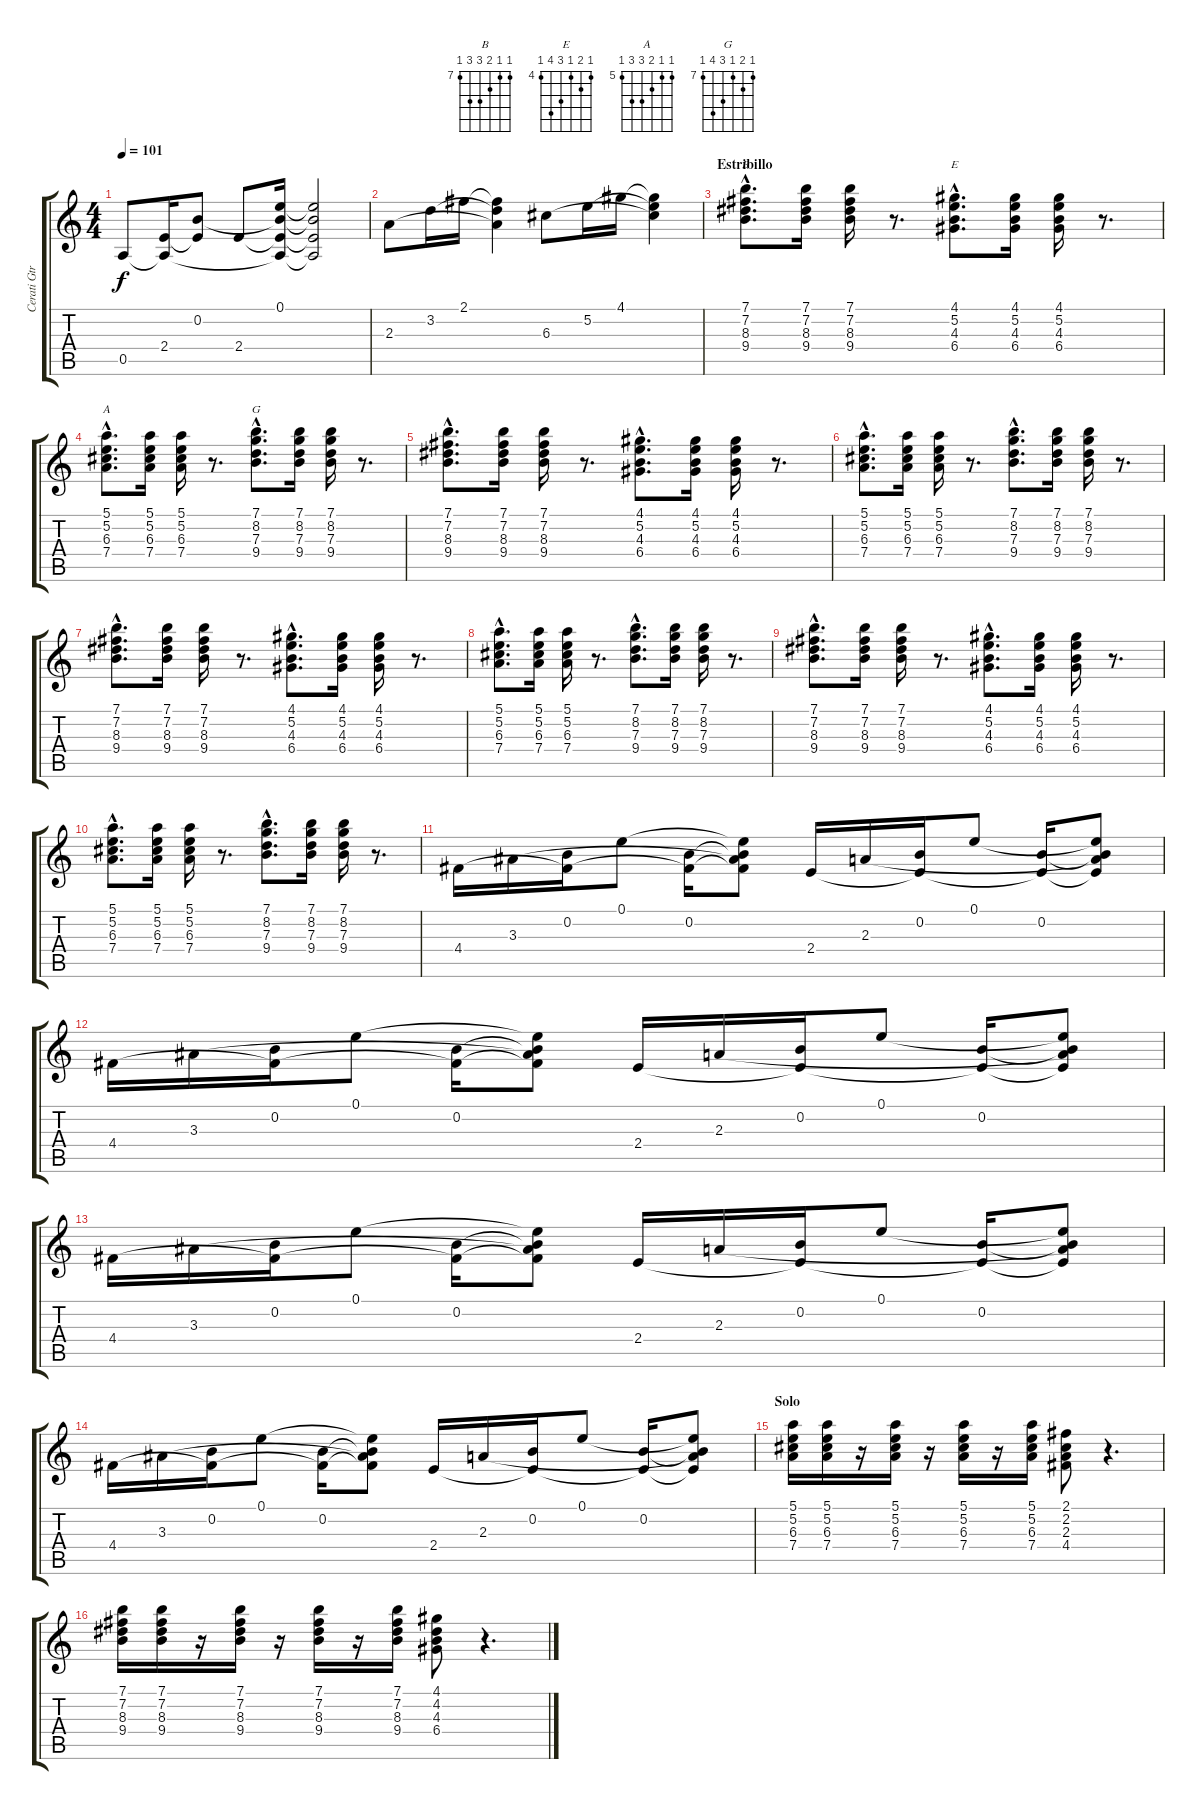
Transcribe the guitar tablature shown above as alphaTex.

\track ("Cerati Gtr Electrica" "Cerati Gtr") {instrument electricguitarclean}
\staff {score tabs}
\tuning (E4 B3 G3 D3 A2 E2) {hide}
\chord ("B" 7 7 8 9 9 7) {firstfret 7}
\chord ("E" 4 5 4 6 7 4) {firstfret 4}
\chord ("A" 5 5 6 7 7 5) {firstfret 5}
\chord ("G" 7 8 7 9 10 7) {firstfret 7}
\ts (4 4)
\tempo 101
\clef g2
\ks c
0.5.8{dy f} (2.4 0.5{t}).16 (0.2 2.4{t}).8 2.4.8 (0.1 0.2{t} 2.4{t} 0.5{t}).16 (0.1{t} 0.2{t} 2.4{t} 0.5{t}).2 |
2.3.8 3.2.16 2.1.16 (2.1{t} 3.2{t} 2.3{t}).4 6.3.8 5.2.16 4.1.16 (4.1{t} 5.2{t} 6.3{t}).4 |
\section ("" "Estribillo")
(7.1{hac} 7.2{hac} 8.3{hac} 9.4{hac}).8{d ch "B"} (7.1 7.2 8.3 9.4).16 (7.1 7.2 8.3 9.4).16 r.8{d} (4.1{hac} 5.2{hac} 4.3{hac} 6.4{hac}).8{d ch "E"} (4.1 5.2 4.3 6.4).16 (4.1 5.2 4.3 6.4).16 r.8{d} |
(5.1{hac} 5.2{hac} 6.3{hac} 7.4{hac}).8{d ch "A"} (5.1 5.2 6.3 7.4).16 (5.1 5.2 6.3 7.4).16 r.8{d} (7.1{hac} 8.2{hac} 7.3{hac} 9.4{hac}).8{d ch "G"} (7.1 8.2 7.3 9.4).16 (7.1 8.2 7.3 9.4).16 r.8{d} |
(7.1{hac} 7.2{hac} 8.3{hac} 9.4{hac}).8{d} (7.1 7.2 8.3 9.4).16 (7.1 7.2 8.3 9.4).16 r.8{d} (4.1{hac} 5.2{hac} 4.3{hac} 6.4{hac}).8{d} (4.1 5.2 4.3 6.4).16 (4.1 5.2 4.3 6.4).16 r.8{d} |
(5.1{hac} 5.2{hac} 6.3{hac} 7.4{hac}).8{d} (5.1 5.2 6.3 7.4).16 (5.1 5.2 6.3 7.4).16 r.8{d} (7.1{hac} 8.2{hac} 7.3{hac} 9.4{hac}).8{d} (7.1 8.2 7.3 9.4).16 (7.1 8.2 7.3 9.4).16 r.8{d} |
(7.1{hac} 7.2{hac} 8.3{hac} 9.4{hac}).8{d} (7.1 7.2 8.3 9.4).16 (7.1 7.2 8.3 9.4).16 r.8{d} (4.1{hac} 5.2{hac} 4.3{hac} 6.4{hac}).8{d} (4.1 5.2 4.3 6.4).16 (4.1 5.2 4.3 6.4).16 r.8{d} |
(5.1{hac} 5.2{hac} 6.3{hac} 7.4{hac}).8{d} (5.1 5.2 6.3 7.4).16 (5.1 5.2 6.3 7.4).16 r.8{d} (7.1{hac} 8.2{hac} 7.3{hac} 9.4{hac}).8{d} (7.1 8.2 7.3 9.4).16 (7.1 8.2 7.3 9.4).16 r.8{d} |
(7.1{hac} 7.2{hac} 8.3{hac} 9.4{hac}).8{d} (7.1 7.2 8.3 9.4).16 (7.1 7.2 8.3 9.4).16 r.8{d} (4.1{hac} 5.2{hac} 4.3{hac} 6.4{hac}).8{d} (4.1 5.2 4.3 6.4).16 (4.1 5.2 4.3 6.4).16 r.8{d} |
(5.1{hac} 5.2{hac} 6.3{hac} 7.4{hac}).8{d} (5.1 5.2 6.3 7.4).16 (5.1 5.2 6.3 7.4).16 r.8{d} (7.1{hac} 8.2{hac} 7.3{hac} 9.4{hac}).8{d} (7.1 8.2 7.3 9.4).16 (7.1 8.2 7.3 9.4).16 r.8{d} |
4.4.16 3.3.16 (0.2 4.4{t}).16 0.1.8 (0.2 4.4{t}).16 (0.1{t} 0.2{t} 3.3{t} 4.4{t}).8 2.4.16 2.3.16 (0.2 2.4{t}).16 0.1.8 (0.2 2.4{t}).16 (0.1{t} 0.2{t} 2.3{t} 2.4{t}).8 |
4.4.16 3.3.16 (0.2 4.4{t}).16 0.1.8 (0.2 4.4{t}).16 (0.1{t} 0.2{t} 3.3{t} 4.4{t}).8 2.4.16 2.3.16 (0.2 2.4{t}).16 0.1.8 (0.2 2.4{t}).16 (0.1{t} 0.2{t} 2.3{t} 2.4{t}).8 |
4.4.16 3.3.16 (0.2 4.4{t}).16 0.1.8 (0.2 4.4{t}).16 (0.1{t} 0.2{t} 3.3{t} 4.4{t}).8 2.4.16 2.3.16 (0.2 2.4{t}).16 0.1.8 (0.2 2.4{t}).16 (0.1{t} 0.2{t} 2.3{t} 2.4{t}).8 |
4.4.16 3.3.16 (0.2 4.4{t}).16 0.1.8 (0.2 4.4{t}).16 (0.1{t} 0.2{t} 3.3{t} 4.4{t}).8 2.4.16 2.3.16 (0.2 2.4{t}).16 0.1.8 (0.2 2.4{t}).16 (0.1{t} 0.2{t} 2.3{t} 2.4{t}).8 |
\section ("" "Solo")
(5.1 5.2 6.3 7.4).16 (5.1 5.2 6.3 7.4).16 r.16 (5.1 5.2 6.3 7.4).16 r.16 (5.1 5.2 6.3 7.4).16 r.16 (5.1 5.2 6.3 7.4).16 (2.1 2.2 2.3 4.4).8 r.4{d} |
(7.1 7.2 8.3 9.4).16 (7.1 7.2 8.3 9.4).16 r.16 (7.1 7.2 8.3 9.4).16 r.16 (7.1 7.2 8.3 9.4).16 r.16 (7.1 7.2 8.3 9.4).16 (4.1 4.2 4.3 6.4).8 r.4{d}
